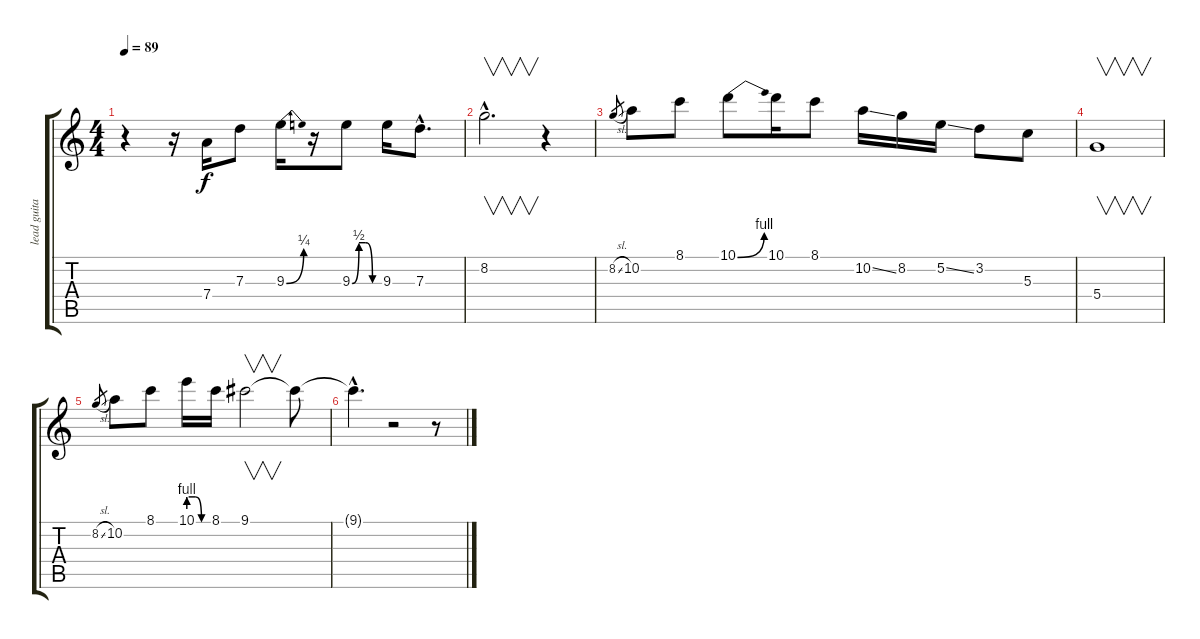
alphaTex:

\track ("lead guitar" "lead guita") {instrument electricguitarjazz}
\staff {score tabs}
\tuning (E4 B3 G3 D3 A2 E2) {hide}
\ts (4 4)
\tempo 89
\clef g2
\ks c
r.4{dy f} r.16 7.4.16 7.3.8 9.3{be (bend 0 0 60 1)}.16 r.16 9.3{be (custom 0 0 15 2 30 2 45 0 60 0)}.8 9.3.16 7.3{hac}.8{d} |
8.2{hac}.2{v d} r.4 |
8.2{sl}.8{gr} 10.2.8 8.1.8 10.1{be (bend 0 0 60 4)}.8 10.1.16 8.1.8 10.2{ss}.16 8.2.16 5.2{ss}.16 3.2.8 5.3.8 |
5.4.1{v} |
8.2{sl}.8{gr} 10.2.8 8.1.8 10.1{be (custom 0 4 20 4 40 0 60 0)}.16 8.1.16 9.1.2{v} 9.1{t}.8 |
9.1{hac t}.4{d} r.2 r.8
